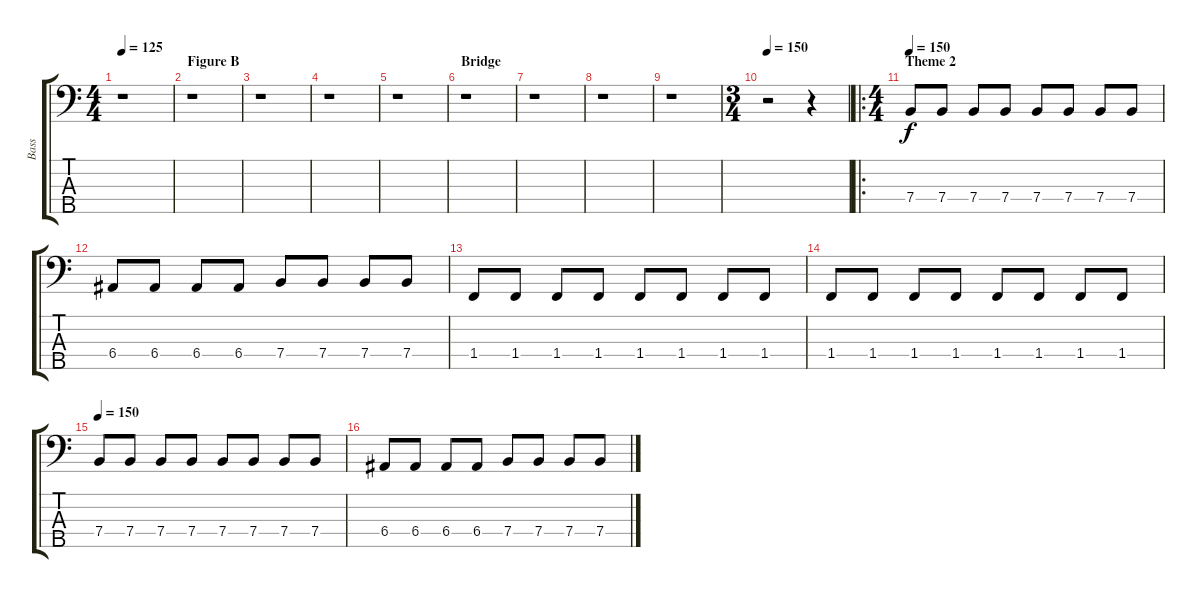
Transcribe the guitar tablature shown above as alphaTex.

\track ("Bass" "Bass") {instrument electricbassfinger}
\staff {score tabs}
\tuning (G2 D2 A1 E1 B0) {hide}
\ts (4 4)
\tempo 125
\clef f4
\ks c
r.1{dy f} |
\section ("" "Figure B")
r.1 |
r.1 |
r.1 |
r.1 |
\section ("" "Bridge")
r.1 |
r.1 |
r.1 |
r.1 |
\ts (3 4)
\tempo 150
r.2 r.4 |
\ro
\ts (4 4)
\section ("" "Theme 2")
\tempo 150
7.4.8 7.4.8 7.4.8 7.4.8 7.4.8 7.4.8 7.4.8 7.4.8 |
6.4.8 6.4.8 6.4.8 6.4.8 7.4.8 7.4.8 7.4.8 7.4.8 |
1.4.8 1.4.8 1.4.8 1.4.8 1.4.8 1.4.8 1.4.8 1.4.8 |
1.4.8 1.4.8 1.4.8 1.4.8 1.4.8 1.4.8 1.4.8 1.4.8 |
\tempo 150
7.4.8 7.4.8 7.4.8 7.4.8 7.4.8 7.4.8 7.4.8 7.4.8 |
6.4.8 6.4.8 6.4.8 6.4.8 7.4.8 7.4.8 7.4.8 7.4.8
